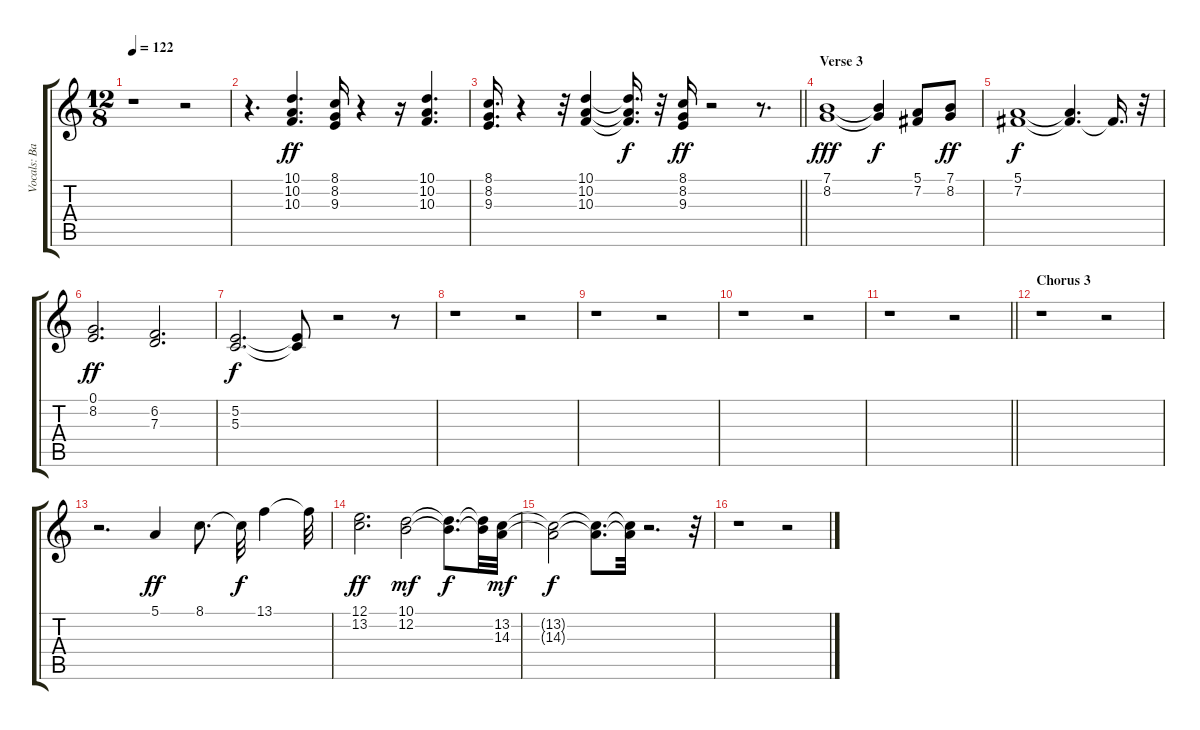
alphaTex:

\track ("Vocals: Background" "Vocals: Ba") {instrument synthvoice}
\staff {score tabs}
\tuning (E4 B3 G3 D3 A2 E2) {hide}
\ts (12 8)
\tempo 122
\clef g2
\ks c
r.1{dy f} r.2 |
r.4{d} (10.1 10.2 10.3).4{d dy ff} (8.1 8.2 9.3).16 r.4 r.16 (10.1 10.2 10.3).4{d} |
\barLineRight lightlight
(8.1 8.2 9.3).16{d} r.4 r.32 (10.1 10.2 10.3).4 (10.1{t} 10.2{t} 10.3{t}).16{d dy f} r.32 (8.1 8.2 9.3).16{dy ff} r.2 r.8{d} |
\section ("" "Verse 3")
(7.1 8.2).1{dy fff} (7.1{t} 8.2{t}).4{dy f} (5.1 7.2).8 (7.1 8.2).8{dy ff} |
(5.1 7.2).1{dy f} (5.1{t} 7.2{t}).4{d} 7.2{t}.16{d} r.32 |
(0.1 8.2).2{d dy ff} (6.2 7.3).2{d} |
(5.2 5.3).2{d dy f} (5.2{t} 5.3{t}).8 r.2 r.8 |
r.1 r.2 |
r.1 r.2 |
r.1 r.2 |
\barLineRight lightlight
r.1 r.2 |
\section ("" "Chorus 3")
r.1 r.2 |
r.2{d} 5.1.4{dy ff} 8.1.8{d} 8.1{t}.32{dy f} 13.1.4 13.1{t}.32 |
(12.1 13.2).2{d dy ff} (10.1 12.2).2{dy mf} (10.1{t} 12.2{t}).8{d dy f} (10.1{t} 12.2{t}).32 (13.2 14.3).32{dy mf} |
(13.2{t} 14.3{t}).2{dy f} (13.2{t} 14.3{t}).8{d} (13.2{t} 14.3{t}).32 r.2{d} r.32 |
r.1 r.2
